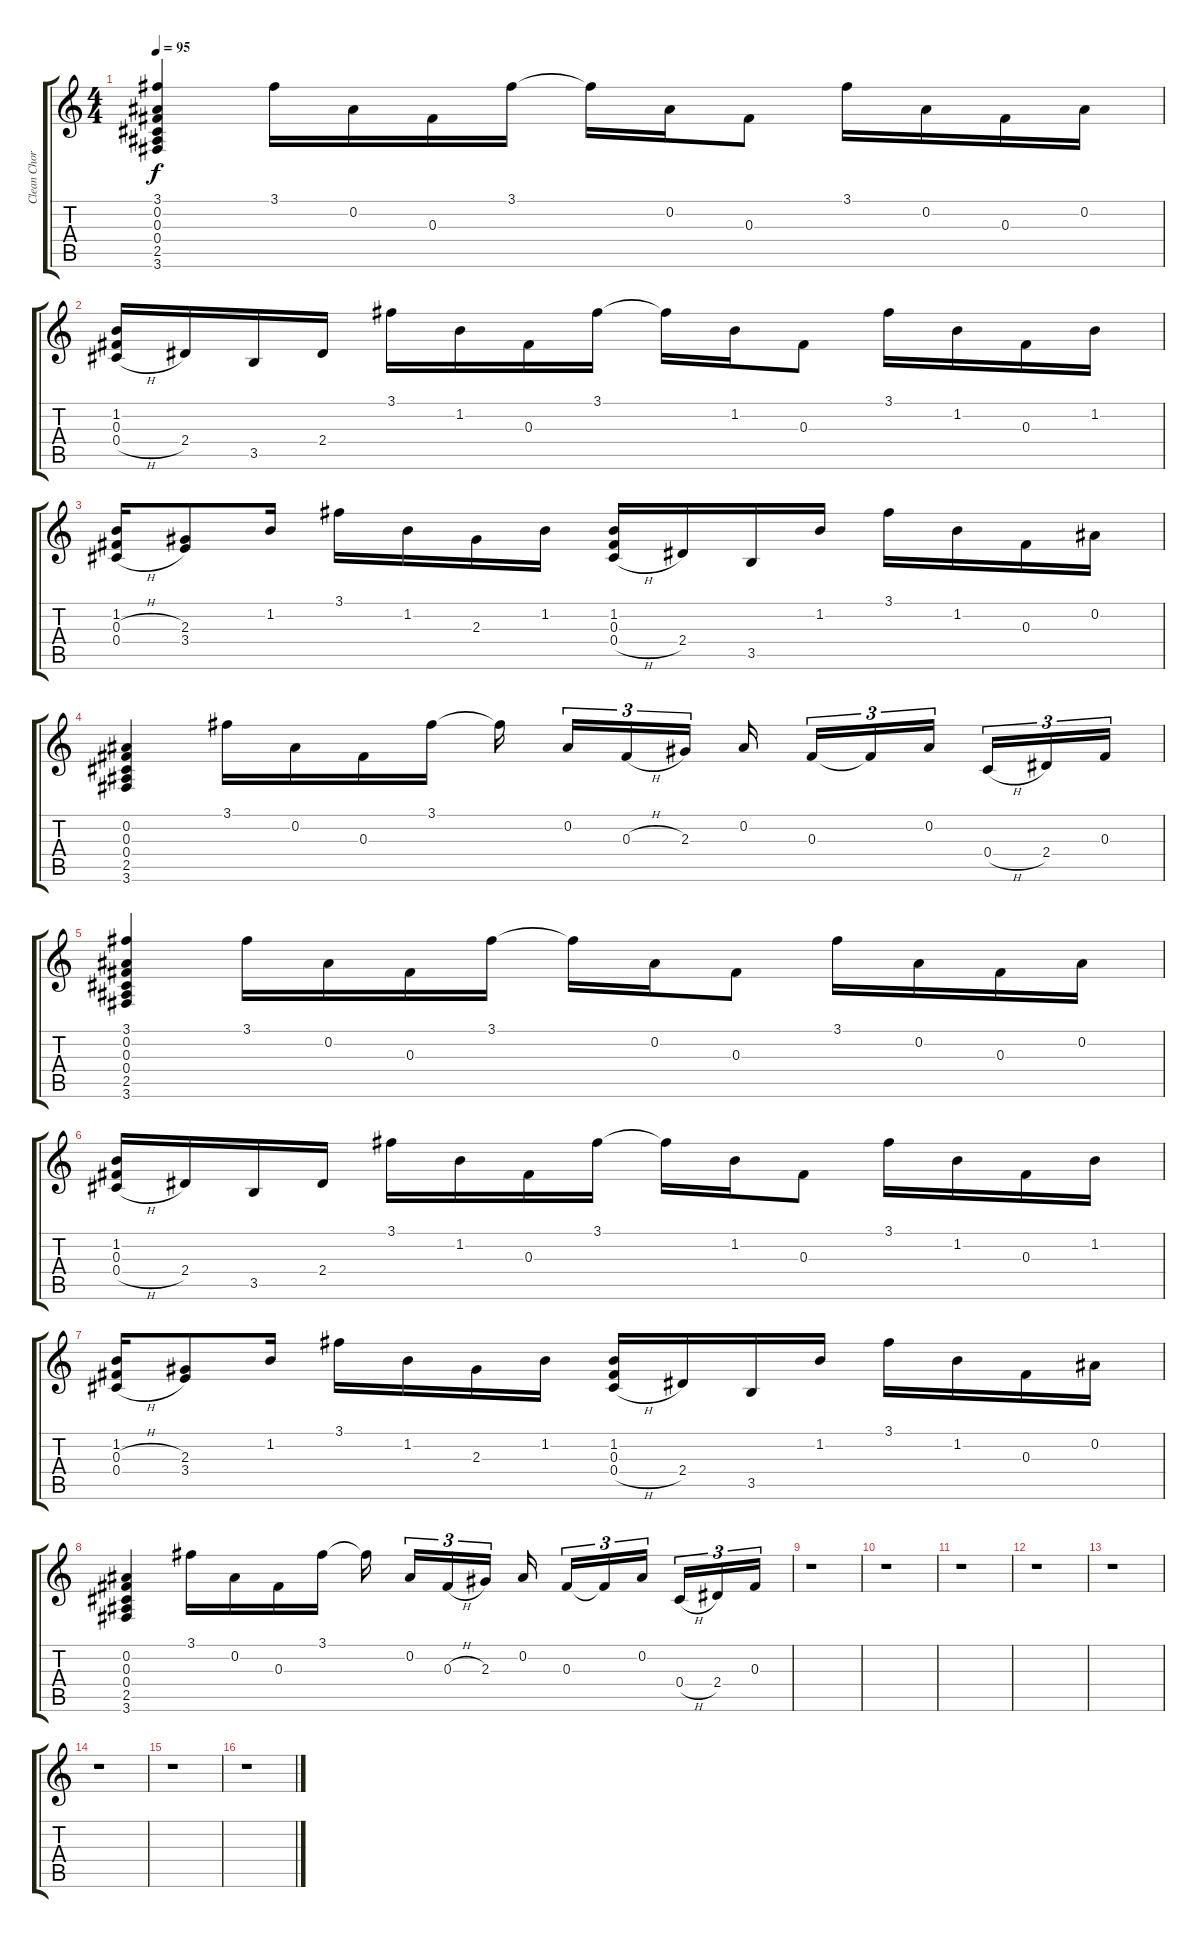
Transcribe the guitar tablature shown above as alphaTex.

\track ("Clean Chorus Guitar" "Clean Chor") {instrument electricguitarclean}
\staff {score tabs}
\tuning (Eb4 Bb3 Gb3 Db3 Ab2 Eb2) {hide}
\ts (4 4)
\tempo 95
\clef g2
\ks c
(3.1 0.2 0.3 0.4 2.5 3.6).4{dy f} 3.1.16 0.2.16 0.3.16 3.1.16 3.1{t}.16 0.2.16 0.3.8 3.1.16 0.2.16 0.3.16 0.2.16 |
(1.2 0.3 0.4{h}).16 2.4.16 3.5.16 2.4.16 3.1.16 1.2.16 0.3.16 3.1.16 3.1{t}.16 1.2.16 0.3.8 3.1.16 1.2.16 0.3.16 1.2.16 |
(1.2 0.3{h} 0.4{h}).16 (2.3 3.4).8 1.2.16 3.1.16 1.2.16 2.3.16 1.2.16 (1.2 0.3 0.4{h}).16 2.4.16 3.5.16 1.2.16 3.1.16 1.2.16 0.3.16 0.2.16 |
(0.2 0.3 0.4 2.5 3.6).4 3.1.16 0.2.16 0.3.16 3.1.16 3.1{t}.16{beam splitsecondary} 0.2.16{tu (3 2)} 0.3{h}.16{tu (3 2)} 2.3.16{tu (3 2) beam splitsecondary} 0.2.16 0.3.16{tu (3 2)} 0.3{t}.16{tu (3 2)} 0.2.16{tu (3 2) beam splitsecondary} 0.4{h}.16{tu (3 2)} 2.4.16{tu (3 2)} 0.3.16{tu (3 2)} |
(3.1 0.2 0.3 0.4 2.5 3.6).4 3.1.16 0.2.16 0.3.16 3.1.16 3.1{t}.16 0.2.16 0.3.8 3.1.16 0.2.16 0.3.16 0.2.16 |
(1.2 0.3 0.4{h}).16 2.4.16 3.5.16 2.4.16 3.1.16 1.2.16 0.3.16 3.1.16 3.1{t}.16 1.2.16 0.3.8 3.1.16 1.2.16 0.3.16 1.2.16 |
(1.2 0.3{h} 0.4{h}).16 (2.3 3.4).8 1.2.16 3.1.16 1.2.16 2.3.16 1.2.16 (1.2 0.3 0.4{h}).16 2.4.16 3.5.16 1.2.16 3.1.16 1.2.16 0.3.16 0.2.16 |
(0.2 0.3 0.4 2.5 3.6).4 3.1.16 0.2.16 0.3.16 3.1.16 3.1{t}.16{beam splitsecondary} 0.2.16{tu (3 2)} 0.3{h}.16{tu (3 2)} 2.3.16{tu (3 2) beam splitsecondary} 0.2.16 0.3.16{tu (3 2)} 0.3{t}.16{tu (3 2)} 0.2.16{tu (3 2) beam splitsecondary} 0.4{h}.16{tu (3 2)} 2.4.16{tu (3 2)} 0.3.16{tu (3 2)} |
r.1 |
r.1 |
r.1 |
r.1 |
r.1 |
r.1 |
r.1 |
r.1
